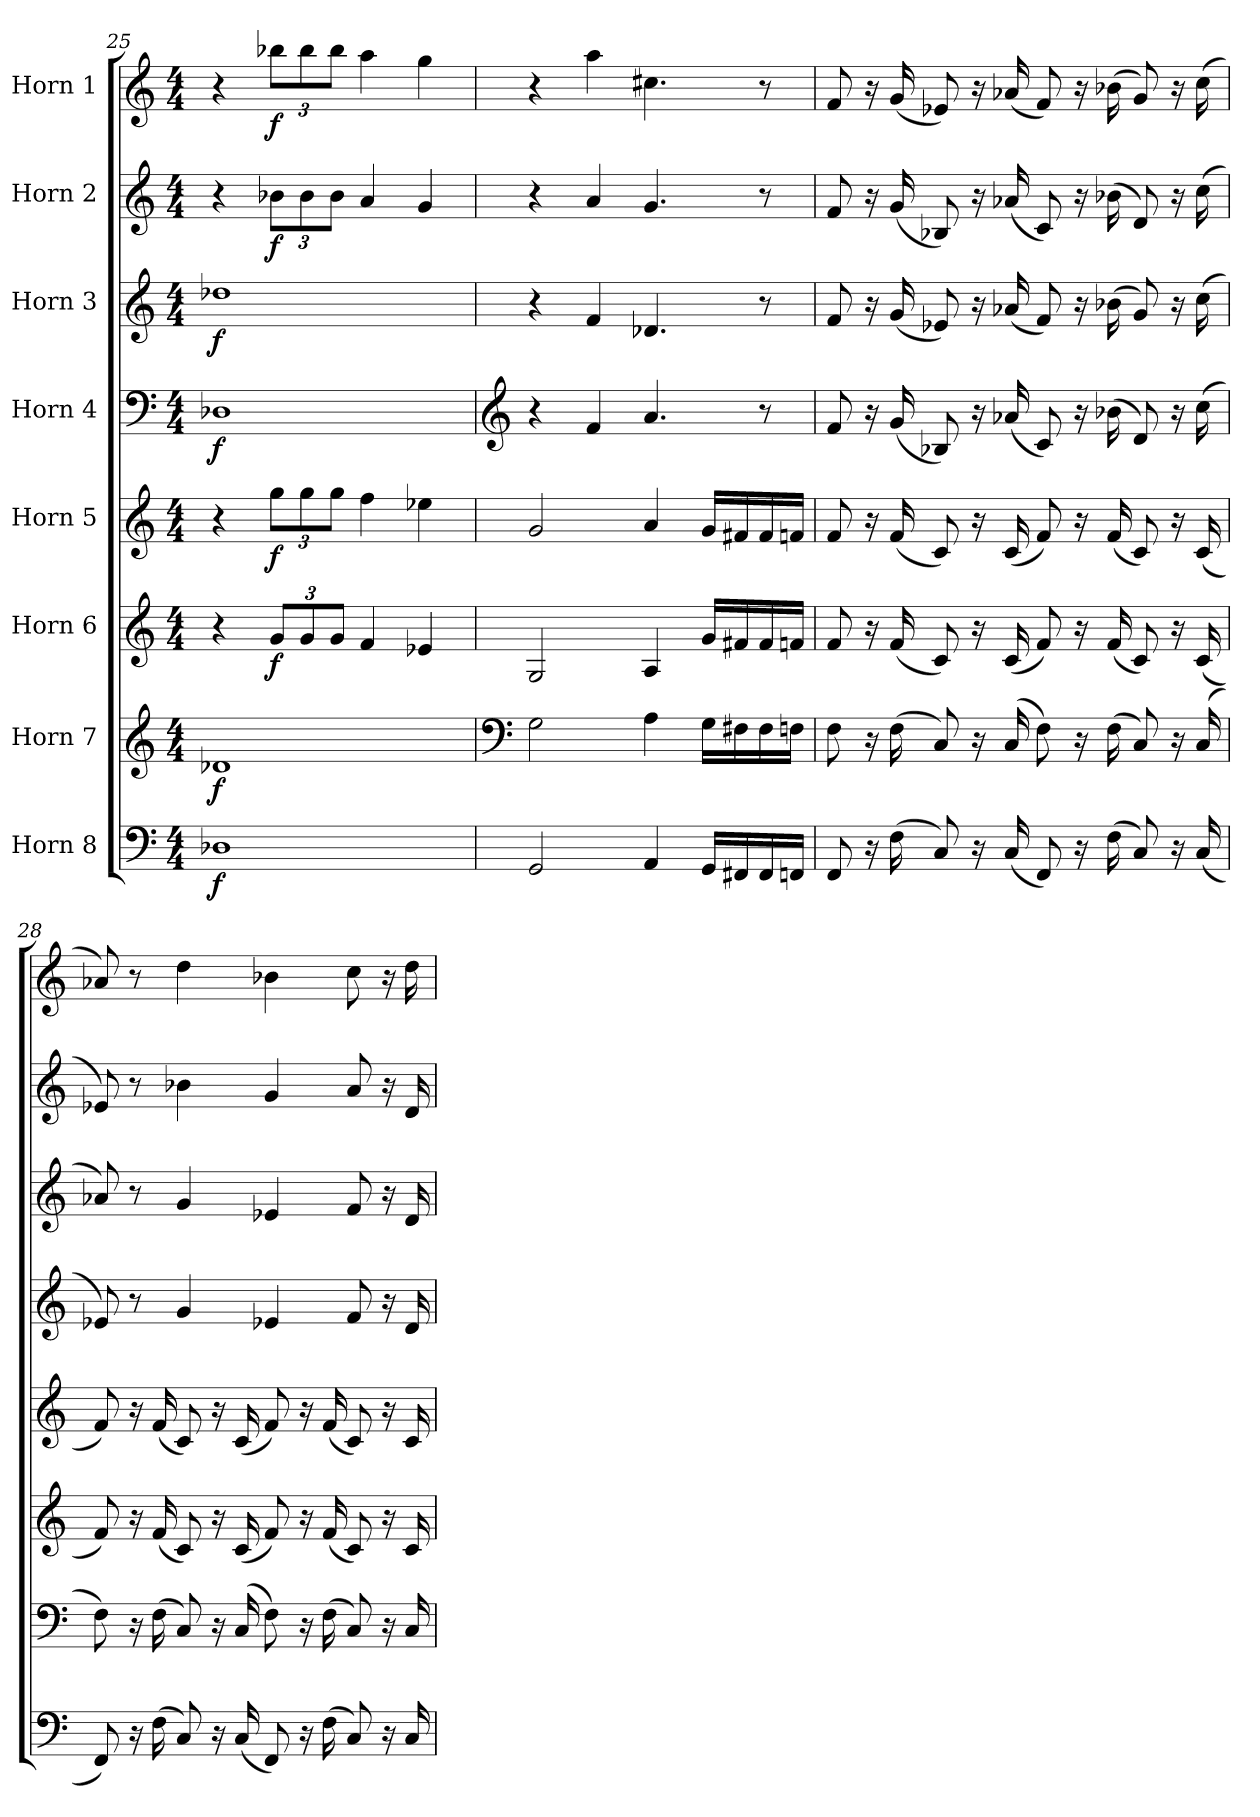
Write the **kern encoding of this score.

**kern	**dynam	**kern	**dynam	**kern	**dynam	**kern	**dynam	**kern	**dynam	**kern	**dynam	**kern	**dynam	**kern	**dynam
*part8	*part8	*part7	*part7	*part6	*part6	*part5	*part5	*part4	*part4	*part3	*part3	*part2	*part2	*part1	*part1
*staff8	*staff8	*staff7	*staff7	*staff6	*staff6	*staff5	*staff5	*staff4	*staff4	*staff3	*staff3	*staff2	*staff2	*staff1	*staff1
*I"Horn 8	*	*I"Horn 7	*	*I"Horn 6	*	*I"Horn 5	*	*I"Horn 4	*	*I"Horn 3	*	*I"Horn 2	*	*I"Horn 1	*
*clefF4	*	*clefG2	*	*clefG2	*	*clefG2	*	*clefF4	*	*clefG2	*	*clefG2	*	*clefG2	*
*ITrd4c7	*	*ITrd4c7	*	*ITrd4c7	*	*ITrd4c7	*	*ITrd4c7	*	*ITrd4c7	*	*ITrd4c7	*	*ITrd4c7	*
*k[b-]	*	*k[b-]	*	*k[b-]	*	*k[b-]	*	*k[b-]	*	*k[b-]	*	*k[b-]	*	*k[b-]	*
*M4/4	*	*M4/4	*	*M4/4	*	*M4/4	*	*M4/4	*	*M4/4	*	*M4/4	*	*M4/4	*
=25	=25	=25	=25	=25	=25	=25	=25	=25	=25	=25	=25	=25	=25	=25	=25
!	!LO:DY:b	!	!LO:DY:b	!	!	!	!	!	!LO:DY:b	!	!LO:DY:b	!	!	!	!
1GG-X	f	1G-X	f	4r	.	4r	.	1GG-X	f	1g-X	f	4r	.	4r	.
*	*	*	*	*Xbrackettup	*	*Xbrackettup	*	*	*	*	*	*Xbrackettup	*	*Xbrackettup	*
!	!	!	!	!	!LO:DY:b	!	!LO:DY:b	!	!	!	!	!	!LO:DY:b	!	!LO:DY:b
.	.	.	.	12c/L	f	12cc\L	f	.	.	.	.	12e-X\L	f	12ee-X\L	f
.	.	.	.	12c/	.	12cc\	.	.	.	.	.	12e-\	.	12ee-\	.
.	.	.	.	12c/J	.	12cc\J	.	.	.	.	.	12e-\J	.	12ee-\J	.
.	.	.	.	4B-/	.	4b-\	.	.	.	.	.	4d/	.	4dd\	.
.	.	.	.	4A-X/	.	4a-X\	.	.	.	.	.	4c/	.	4cc\	.
=26	=26	=26	=26	=26	=26	=26	=26	=26	=26	=26	=26	=26	=26	=26	=26
*	*	*clefF4	*	*	*	*	*	*clefG2	*	*	*	*	*	*	*
2CC/	.	2C\	.	2C/	.	2c/	.	4r	.	4r	.	4r	.	4r	.
.	.	.	.	.	.	.	.	4B-/	.	4B-/	.	4d/	.	4dd\	.
4DD/	.	4D\	.	4D/	.	4d/	.	4.d/	.	4.G-X/	.	4.c/	.	4.f#X\	.
16CC/LL	.	16C\LL	.	16c/LL	.	16c/LL	.	.	.	.	.	.	.	.	.
16BBBn/	.	16BBn\	.	16Bn/	.	16Bn/	.	.	.	.	.	.	.	.	.
16BBB/	.	16BB\	.	16B/	.	16B/	.	8r	.	8r	.	8r	.	8r	.
16BBB-X/JJ	.	16BB-X\JJ	.	16B-X/JJ	.	16B-X/JJ	.	.	.	.	.	.	.	.	.
!!LO:PB:g=z
=27	=27	=27	=27	=27	=27	=27	=27	=27	=27	=27	=27	=27	=27	=27	=27
8BBB-/	.	8BB-\	.	8B-/	.	8B-/	.	8B-/	.	8B-/	.	8B-/	.	8B-/	.
16r	.	16r	.	16r	.	16r	.	16r	.	16r	.	16r	.	16r	.
(>16BB-\	.	(>16BB-\	.	(<16B-/	.	(<16B-/	.	(<16c/	.	(<16c/	.	(<16c/	.	(<16c/	.
8FF/)	.	8FF/)	.	8F/)	.	8F/)	.	8E-X/)	.	8A-X/)	.	8E-X/)	.	8A-X/)	.
16r	.	16r	.	16r	.	16r	.	16r	.	16r	.	16r	.	16r	.
(<16FF/	.	(>16FF/	.	(<16F/	.	(<16F/	.	(<16d-X/	.	(<16d-X/	.	(<16d-X/	.	(<16d-X/	.
8BBB-/)	.	8BB-\)	.	8B-/)	.	8B-/)	.	8F/)	.	8B-/)	.	8F/)	.	8B-/)	.
16r	.	16r	.	16r	.	16r	.	16r	.	16r	.	16r	.	16r	.
(>16BB-\	.	(>16BB-\	.	(<16B-/	.	(<16B-/	.	(>16e-X\	.	(>16e-X\	.	(>16e-X\	.	(>16e-X\	.
8FF/)	.	8FF/)	.	8F/)	.	8F/)	.	8G/)	.	8c/)	.	8G/)	.	8c/)	.
16r	.	16r	.	16r	.	16r	.	16r	.	16r	.	16r	.	16r	.
(<16FF/	.	(<16FF/	.	(<16F/	.	(<16F/	.	(>16f\	.	(>16f\	.	(>16f\	.	(>16f\	.
=28	=28	=28	=28	=28	=28	=28	=28	=28	=28	=28	=28	=28	=28	=28	=28
8BBB-/)	.	8BB-\)	.	8B-/)	.	8B-/)	.	8A-X/)	.	8d-X/)	.	8A-X/)	.	8d-X/)	.
16r	.	16r	.	16r	.	16r	.	8r	.	8r	.	8r	.	8r	.
(>16BB-\	.	(>16BB-\	.	(<16B-/	.	(<16B-/	.	.	.	.	.	.	.	.	.
8FF/)	.	8FF/)	.	8F/)	.	8F/)	.	4c/	.	4c/	.	4e-X\	.	4g\	.
16r	.	16r	.	16r	.	16r	.	.	.	.	.	.	.	.	.
(<16FF/	.	(>16FF/	.	(<16F/	.	(<16F/	.	.	.	.	.	.	.	.	.
8BBB-/)	.	8BB-\)	.	8B-/)	.	8B-/)	.	4A-X/	.	4A-X/	.	4c/	.	4e-X\	.
16r	.	16r	.	16r	.	16r	.	.	.	.	.	.	.	.	.
(>16BB-\	.	(>16BB-\	.	(<16B-/	.	(<16B-/	.	.	.	.	.	.	.	.	.
8FF/)	.	8FF/)	.	8F/)	.	8F/)	.	8B-/	.	8B-/	.	8d/	.	8f\	.
16r	.	16r	.	16r	.	16r	.	16r	.	16r	.	16r	.	16r	.
16FF/	.	16FF/	.	16F/	.	16F/	.	16G/	.	16G/	.	16G/	.	16g\	.
=	=	=	=	=	=	=	=	=	=	=	=	=	=	=	=
*-	*-	*-	*-	*-	*-	*-	*-	*-	*-	*-	*-	*-	*-	*-	*-
